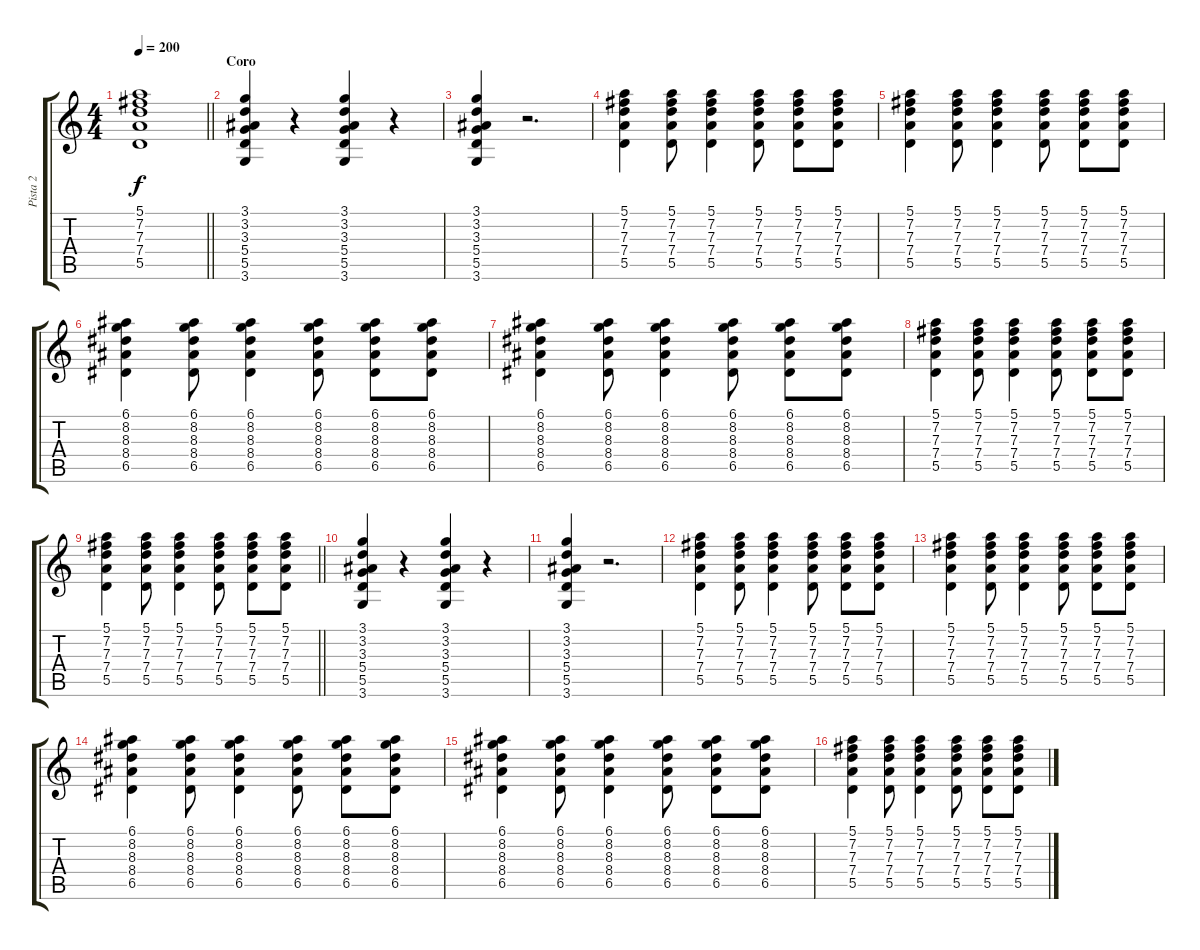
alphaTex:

\track ("Pista 2" "Pista 2") {instrument overdrivenguitar}
\staff {score tabs}
\tuning (E4 B3 G3 D3 A2 E2) {hide}
\ts (4 4)
\tempo 200
\clef g2
\barLineRight lightlight
\ks c
(5.1{t} 7.2{t} 7.3{t} 7.4{t} 5.5{t}).1{dy f} |
\section ("" "Coro")
(3.1 3.2 3.3 5.4 5.5 3.6).4 r.4 (3.1 3.2 3.3 5.4 5.5 3.6).4 r.4 |
(3.1 3.2 3.3 5.4 5.5 3.6).4 r.2{d} |
(5.1 7.2 7.3 7.4 5.5).4 (5.1 7.2 7.3 7.4 5.5).8 (5.1 7.2 7.3 7.4 5.5).4 (5.1 7.2 7.3 7.4 5.5).8 (5.1 7.2 7.3 7.4 5.5).8 (5.1 7.2 7.3 7.4 5.5).8 |
(5.1 7.2 7.3 7.4 5.5).4 (5.1 7.2 7.3 7.4 5.5).8 (5.1 7.2 7.3 7.4 5.5).4 (5.1 7.2 7.3 7.4 5.5).8 (5.1 7.2 7.3 7.4 5.5).8 (5.1 7.2 7.3 7.4 5.5).8 |
(6.1 8.2 8.3 8.4 6.5).4 (6.1 8.2 8.3 8.4 6.5).8 (6.1 8.2 8.3 8.4 6.5).4 (6.1 8.2 8.3 8.4 6.5).8 (6.1 8.2 8.3 8.4 6.5).8 (6.1 8.2 8.3 8.4 6.5).8 |
(6.1 8.2 8.3 8.4 6.5).4 (6.1 8.2 8.3 8.4 6.5).8 (6.1 8.2 8.3 8.4 6.5).4 (6.1 8.2 8.3 8.4 6.5).8 (6.1 8.2 8.3 8.4 6.5).8 (6.1 8.2 8.3 8.4 6.5).8 |
(5.1 7.2 7.3 7.4 5.5).4 (5.1 7.2 7.3 7.4 5.5).8 (5.1 7.2 7.3 7.4 5.5).4 (5.1 7.2 7.3 7.4 5.5).8 (5.1 7.2 7.3 7.4 5.5).8 (5.1 7.2 7.3 7.4 5.5).8 |
\barLineRight lightlight
(5.1 7.2 7.3 7.4 5.5).4 (5.1 7.2 7.3 7.4 5.5).8 (5.1 7.2 7.3 7.4 5.5).4 (5.1 7.2 7.3 7.4 5.5).8 (5.1 7.2 7.3 7.4 5.5).8 (5.1 7.2 7.3 7.4 5.5).8 |
(3.1 3.2 3.3 5.4 5.5 3.6).4 r.4 (3.1 3.2 3.3 5.4 5.5 3.6).4 r.4 |
(3.1 3.2 3.3 5.4 5.5 3.6).4 r.2{d} |
(5.1 7.2 7.3 7.4 5.5).4 (5.1 7.2 7.3 7.4 5.5).8 (5.1 7.2 7.3 7.4 5.5).4 (5.1 7.2 7.3 7.4 5.5).8 (5.1 7.2 7.3 7.4 5.5).8 (5.1 7.2 7.3 7.4 5.5).8 |
(5.1 7.2 7.3 7.4 5.5).4 (5.1 7.2 7.3 7.4 5.5).8 (5.1 7.2 7.3 7.4 5.5).4 (5.1 7.2 7.3 7.4 5.5).8 (5.1 7.2 7.3 7.4 5.5).8 (5.1 7.2 7.3 7.4 5.5).8 |
(6.1 8.2 8.3 8.4 6.5).4 (6.1 8.2 8.3 8.4 6.5).8 (6.1 8.2 8.3 8.4 6.5).4 (6.1 8.2 8.3 8.4 6.5).8 (6.1 8.2 8.3 8.4 6.5).8 (6.1 8.2 8.3 8.4 6.5).8 |
(6.1 8.2 8.3 8.4 6.5).4 (6.1 8.2 8.3 8.4 6.5).8 (6.1 8.2 8.3 8.4 6.5).4 (6.1 8.2 8.3 8.4 6.5).8 (6.1 8.2 8.3 8.4 6.5).8 (6.1 8.2 8.3 8.4 6.5).8 |
(5.1 7.2 7.3 7.4 5.5).4 (5.1 7.2 7.3 7.4 5.5).8 (5.1 7.2 7.3 7.4 5.5).4 (5.1 7.2 7.3 7.4 5.5).8 (5.1 7.2 7.3 7.4 5.5).8 (5.1 7.2 7.3 7.4 5.5).8
